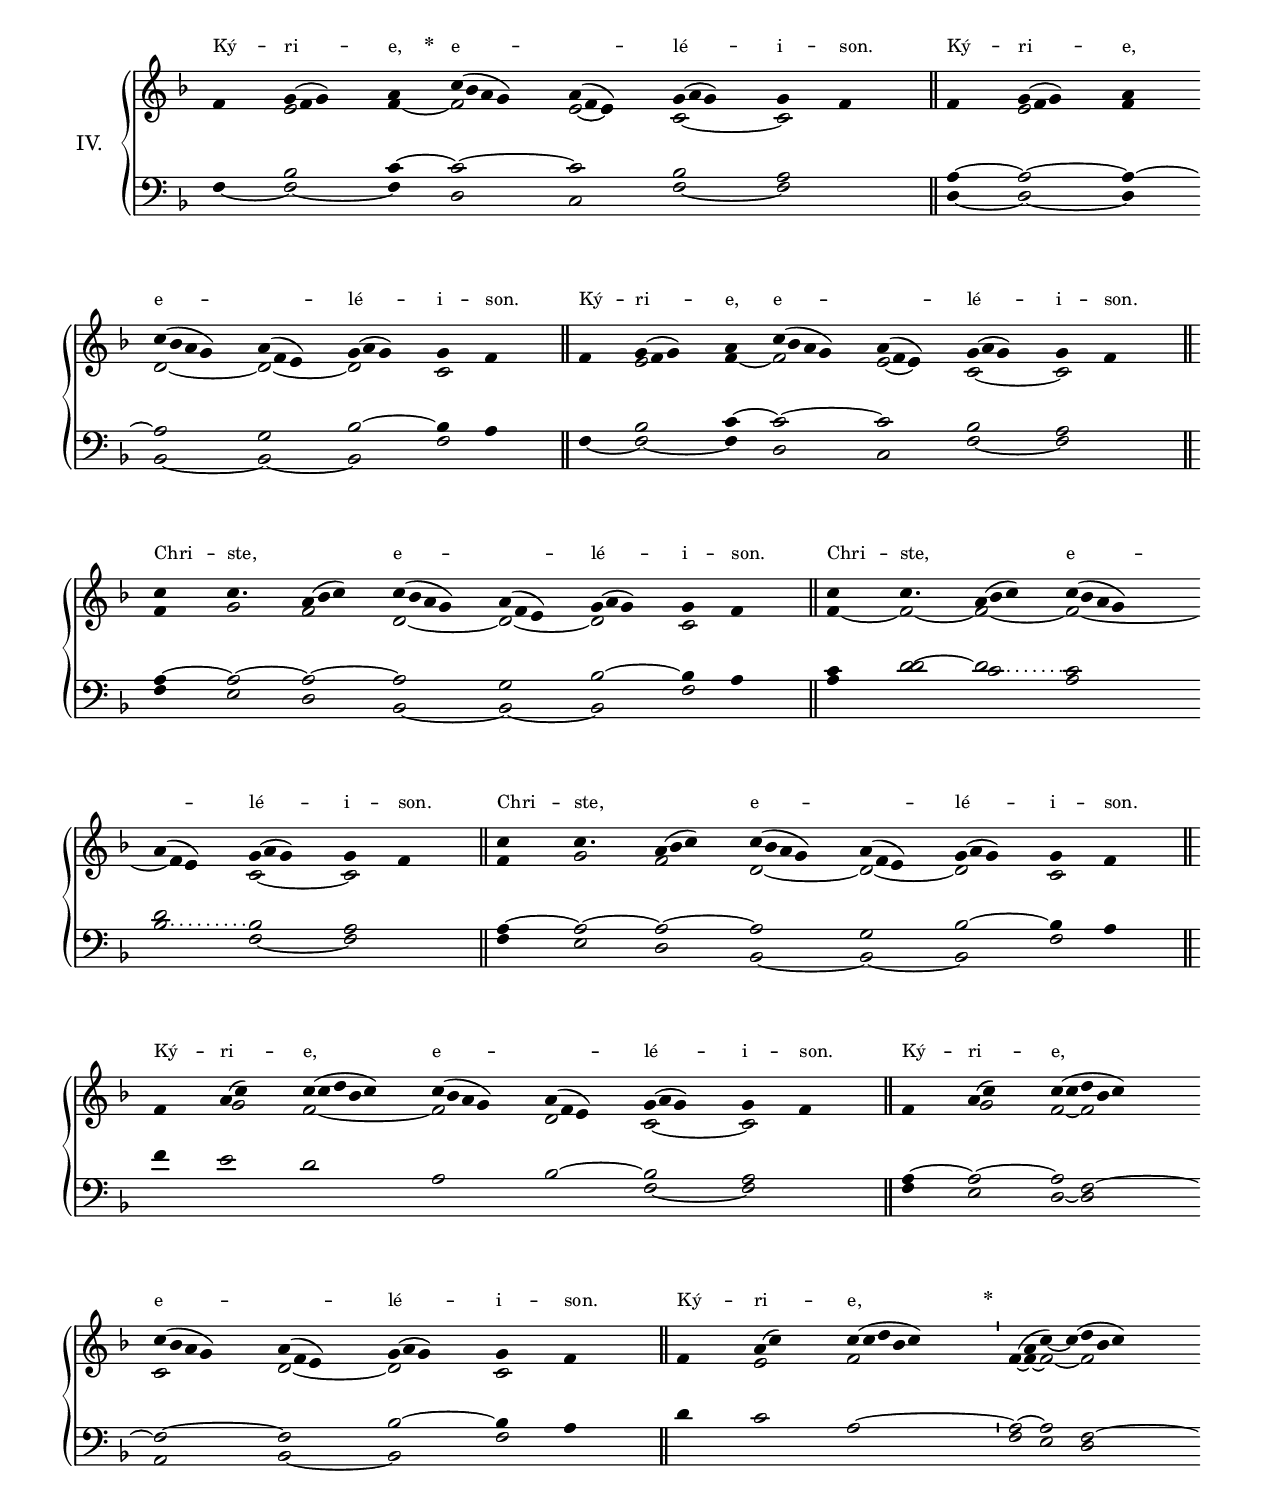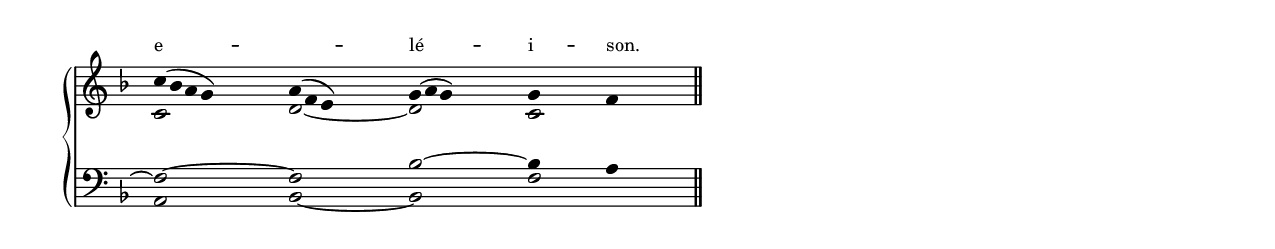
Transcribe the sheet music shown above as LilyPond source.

\version "2.18"
\include "gregorian.ly"
\include "noh2.ily"

%Page reference: page v.92
%(volume.page)

global = {
 \key f \major
 \cadenzaOn 
 \override Glissando #'thickness = #2.0
}

chantText = \lyricmode {
Ký -- ri -- e, 
\set stanza = " * " e -- _ lé -- i -- son. 
Ký -- ri -- e, e -- _ lé -- i -- son. 
Ký -- ri -- e, e -- _ lé -- i -- son. 
Chri -- ste, _ e -- _ lé -- i -- son. 
Chri -- ste, _ e -- _ lé -- i -- son. 
Chri -- ste, _ e -- _ lé -- i -- son. 
Ký -- ri -- e, e -- _ lé -- i -- son. 
Ký -- ri -- e, e -- _ lé -- i -- son. 
Ký -- ri -- e, 
\set stanza = " * " _ e -- _ lé -- i -- son. }

chantMusic = {
\tieDown   f'4 g'4 ( f'4 g'4) a'4   c''4 ( bes'4 a'4 g'4) a'4 ( f'4 e'4) g'4 ( a'4 g'4) g'4 f'4 \finalis
 f'4 g'4 ( f'4 g'4) a'4 \forceBreak
  c''4 ( bes'4 a'4 g'4) a'4 ( f'4 e'4) g'4 ( a'4 g'4) g'4 f'4 \finalis
 f'4 g'4 ( f'4 g'4) a'4  c''4 ( bes'4 a'4 g'4) a'4 ( f'4 e'4) g'4 ( a'4 g'4) g'4 f'4 \finalis
 \forceBreak
  c''4 c''4. a'4 ( bes'4 c''4)  c''4 ( bes'4 a'4 g'4) a'4 ( f'4 e'4) g'4 ( a'4 g'4) g'4 f'4 \finalis
  c''4 c''4. a'4 ( bes'4 c''4)  c''4 ( bes'4 a'4 g'4) \forceBreak
 a'4 ( f'4 e'4) g'4 ( a'4 g'4) g'4 f'4 \finalis
  c''4 c''4. a'4 ( bes'4 c''4)  c''4 ( bes'4 a'4 g'4) a'4 ( f'4 e'4) g'4 ( a'4 g'4) g'4 f'4 \finalis
 \forceBreak
 f'4 a'4 ( c''4)  c''4 ( c''4 d''4 bes'4 c''4)  c''4 ( bes'4 a'4 g'4) a'4 ( f'4 e'4) g'4 ( a'4 g'4) g'4 f'4 \finalis
 f'4 a'4 ( c''4)  c''4 ( c''4 d''4 bes'4 c''4) \forceBreak
  c''4 ( bes'4 a'4 g'4) a'4 ( f'4 e'4) g'4 ( a'4 g'4) g'4 f'4 \finalis
 f'4 a'4 ( c''4)  c''4 ( c''4 d''4 bes'4 c''4) \divisioMinima
  f'4 ( a'4 c''4) ~ c''4 ( d''4 bes'4 c''4) \forceBreak
  c''4 ( bes'4 a'4 g'4) a'4 ( f'4 e'4) g'4 ( a'4 g'4) g'4 f'4 \finalis

}

altoMusic = {
r4 e'2*3/2 f'4 ~ f'2*4/2 e'2 ~ e'4 c'2*3/2 ~ c'2 \finalis
r4 e'2*3/2 f'4 d'2*4/2 ~ d'2*3/2 ~ d'2*3/2 c'2 \finalis
r4 e'2*3/2 f'4 ~ f'2*4/2 e'2 ~ e'4 c'2*3/2 ~ c'2 \finalis
f'4 g'2*3/4 f'2*3/2 d'2*4/2 ~ d'2*3/2 ~ d'2*3/2 c'2
f'4 ~ f'2*3/4 ~ f'2*3/2 ~ \set tieWaitForNote = ##t f'2*2 ~ s4 f'4 \set tieWaitForNote = ##f e'4 c'2*3/2 ~ c'2
f'4 g'2*3/4 f'2*3/2 d'2*4/2 ~ d'2*3/2 ~ d'2*3/2 c'2 \finalis
r4 g'2 f'2*5/2 ~ f'2*4/2 d'2*3/2 c'2*3/2 ~ c'2 \finalis
r4 g'2 f'2 ~ f'2*3/2 c'2*4/2 d'2*3/2 ~ d'2*3/2 c'2 \finalis
r4 e'2 f'2*5/2 f'4 ~ f'4 ~ f'2 ~ f'2*3/2 c'2*4/2 d'2*3/2 ~ d'2*3/2 c'2 \finalis
}

tenorMusic = {
r4 bes2*3/2 c'4 ~ c'2*4/2 ~ c'2*3/2 bes2*3/2 a2 \finalis
a4 ~ a2*3/2 ~ a4 ~ a2*4/2 g2*3/2 bes2*3/2 ~ bes4 a4 \finalis
r4 bes2*3/2 c'4 ~ c'2*4/2 ~ c'2*3/2 bes2*3/2 a2 \finalis
a4 ~ a2*3/4 ~ a2*3/2 ~ a2*4/2 g2*3/2 bes2*3/2 ~ bes4 a4 \finalis
c'4 d'2*3/4 ~ d'2*3/2 c'2*4/2 d'2*3/2 bes2*3/2 a2 \finalis
a4 ~ a2*3/4 ~ a2*3/2 ~ a2*4/2 g2*3/2 bes2*3/2 ~ bes4 a4 \finalis
f'4 e'2 d'2*5/2 a2*4/2 bes2*3/2 ~ bes2*3/2 a2 \finalis
a4 ~ a2 ~ a2 f2*3/2 ~ f2*4/2 ~ f2*3/2 bes2*3/2 ~ bes4 a4 \finalis
d'4 c'2 a2*5/2 ~ \divisioMinima a2 ~ a2 f2*3/2 ~ f2*4/2 ~ f2*3/2 bes2*3/2 ~ bes4 a4 \finalis
}

bassMusic = {
f4 ~ f2*3/2 ~ f4 d2*4/2 c2*3/2 f2*3/2 ~ f2 \finalis
d4 ~ d2*3/2 ~ d4 bes,2*4/2 ~ bes,2*3/2 ~ bes,2*3/2 f2 \finalis
f4 ~ f2*3/2 ~ f4 d2*4/2 c2*3/2 f2*3/2 ~ f2 \finalis
f4 e2*3/4 d2*3/2 bes,2*4/2 ~ bes,2*3/2 ~ bes,2*3/2 f2 a4 \shiftRight d'2*3/4 c'2*3/2 a2*4/2 bes2*3/2 f2*3/2 ~ f2 f4 e2*3/4 d2*3/2 bes,2*4/2 ~ bes,2*3/2 ~ bes,2*3/2 f2 \finalis
r2*15/2 f2*3/2 ~ f2 \finalis
f4 e2 d2 ~ d2*3/2 a,2*4/2 bes,2*3/2 ~ bes,2*3/2 f2 \finalis
r2*8/2 f2 e2 d2*3/2 a,2*4/2 bes,2*3/2 ~ bes,2*3/2 f2 \finalis
}

voiceLines = {
\voiceLineStyle


s2*71/2
\allowVoiceLineBreak
\voiceLine "down" "down" c'2*3/2 c'2*1/2


s2*3/2
\allowVoiceLineBreak
\voiceLine "down" "down" bes2*3/2 bes2*1/2


}

\score{
  <<
    \new Lyrics
    \new GrandStaff <<
      \set GrandStaff.autoBeaming = ##f
      \set GrandStaff.instrumentName = \markup \center-column {
        "IV."
      }
      \new Staff = up <<
        \new Voice = "chant" {
          \voiceOne \global \chantMusic
        }
        \new Voice {
          \voiceTwo \global \altoMusic
        }
      >>

      \new Staff = down <<
        \clef bass
        \new Voice {
          \voiceOne \global \tenorMusic
        }
        \new Voice {
          \voiceTwo \global \bassMusic
        }
	\new Voice {
        \voiceThree \global \voiceLines
        }
      >>
    >>
    \context Lyrics {
      \lyricsto chant {
      \chantText
    }
    }
  >>
  \layout{
  }
  
}
